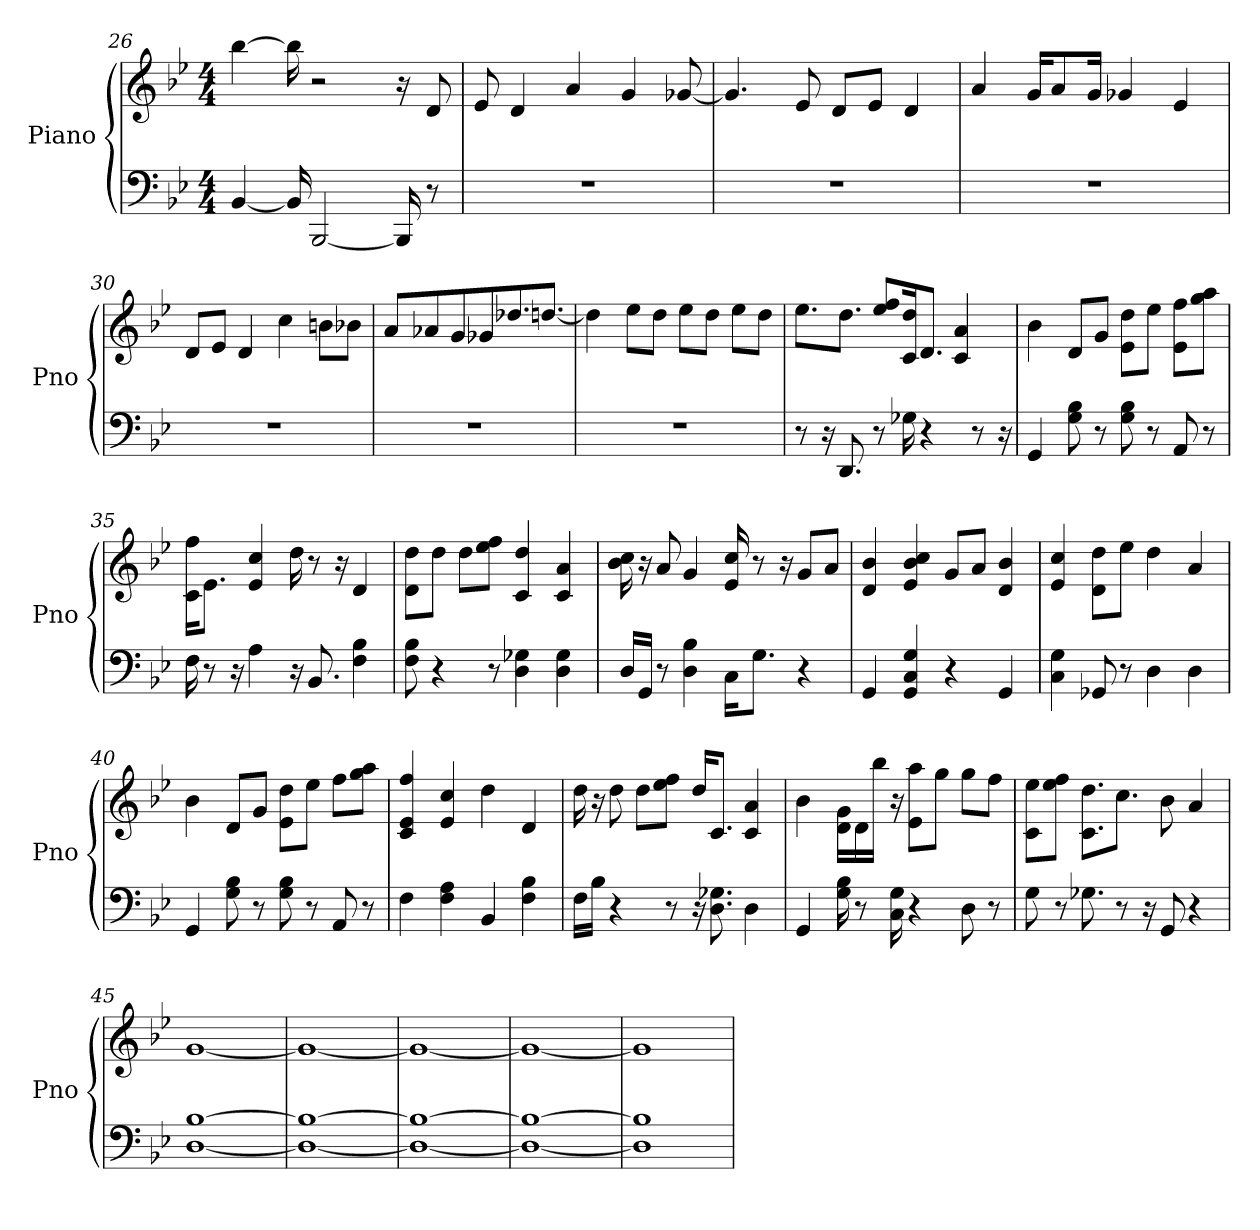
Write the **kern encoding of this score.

**kern	**kern
*part1	*part1
*staff2	*staff1
*I"Piano	*
*I'Pno	*
*clefF4	*clefG2
*k[b-e-]	*k[b-e-]
*B-:	*B-:
*M4/4	*M4/4
=26	=26
[4BB-	[4bb-
16BB-]	16bb-]
[2BBB-	2r
16BBB-]	16r
8r	8d
=27	=27
1r	8e-
.	4d
.	4a
.	4g
.	[8g-
=28	=28
1r	4.g-]
.	8e-
.	8d/L
.	8e-/J
.	4d
=29	=29
1r	4a
.	16g/KL
.	8a/
.	16g/Jk
.	4g-
.	4e-
=30	=30
1r	8d/L
.	8e-/J
.	4d
.	4cc
.	8b\L
.	8b-\J
=31	=31
1r	4a
.	8a-/L
.	8g/J
.	8g-\L
.	8.dd-\J
.	[8.ddJ
=32	=32
1r	4dd]
.	8ee-\L
.	8dd\J
.	8ee-\L
.	8dd\J
.	8ee-\L
.	8dd\J
=33	=33
8r	8.ee-\L
16r	.
8.DD	8.dd\J
8r	8ff/ 8ee-/L
16G-	16dd/ 16c/K
4r	8.d/J
.	4a 4c
8r	.
16r	.
=34	=34
4GG	4b-
8G 8B-	8d/L
8r	8g/J
8G 8B-	8dd\ 8e-\L
8r	8ee-\J
8AA	8e-\ 8ff\L
8r	8aa\ 8gg\J
=35	=35
16F	16ff\ 16c\KL
8r	8.e-\J
16r	.
4A	4e- 4cc
16r	16dd
8.BB-	8r
.	16r
4B- 4F	4d
=36	=36
8F 8B-	8dd\ 8d\L
4r	8dd\J
.	8dd\L
8r	8ff\ 8ee-\J
4D 4G-	4dd 4c
4D 4G-	4a 4c
=37	=37
16D/LL	16cc 16b-
16GG/JJ	16r
8r	8a
4D 4B-	4g
16C\KL	16cc 16e-
8.G\J	8r
.	16r
4r	8g/L
.	8a/J
=38	=38
4GG	4b- 4d
4GG 4G 4C	4cc 4b- 4e-
4r	8g/L
.	8a/J
4GG	4b- 4d
=39	=39
4C 4G	4cc 4e-
8GG-	8dd\ 8d\L
8r	8ee-\J
4D	4dd
4D	4a
=40	=40
4GG	4b-
8G 8B-	8d/L
8r	8g/J
8G 8B-	8dd\ 8e-\L
8r	8ee-\J
8AA	8ff\L
8r	8aa\ 8gg\J
=41	=41
4F	4ff 4e- 4c
4F 4A	4cc 4e-
4BB-	4dd
4B- 4F	4d
=42	=42
16F\LL	16dd
16B-\JJ	16r
4r	8dd
.	8dd\L
8r	8ff\ 8ee-\J
16r	16dd/KL
8.D 8.G-	8.c/J
4D	4a 4c
=43	=43
4GG	4b-
16B- 16G	16g\ 16d\LL
8r	16d\
.	16bb-\JJ
16C 16G	16r
4r	8aa\ 8e-\L
.	8gg\J
8D	8gg\L
8r	8ff\J
=44	=44
8G	8ee-\ 8c\L
8r	8ff\ 8ee-\J
8.G-	8.dd\ 8.c\L
8r	8.cc\J
16r	.
8GG	8b-
4r	4a
=45	=45
[1B- [1D	[1g
=46	=46
1B-_ 1D_	1g_
=47	=47
1B-_ 1D_	1g_
=48	=48
1B-_ 1D_	1g_
=49	=49
1B-] 1D]	1g]
=	=
*-	*-
